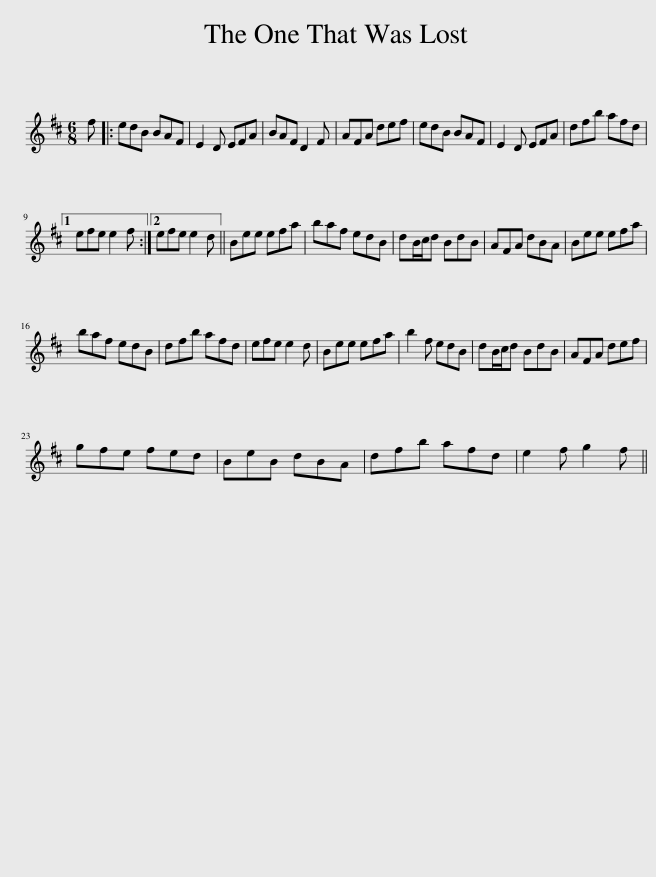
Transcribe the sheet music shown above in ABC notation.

X:1
L:1/8
M:6/8
I:linebreak $
K:D
V:1 treble
V:1
 f |: edB BAF | E2 D EFA | BAF D2 F | AFA def | %5
 edB BAF | E2 D EFA | dfb afd |1$ efe e2 f :|2 efe e2 d || %10
 Bee efa | baf edB | dB/c/d BdB | AFA dBA | Bee efa |$ %15
 baf edB | dfb afd | efe e2 d | Bee efa | b2 f edB | %20
 dB/c/d BdB | AFA def |$ gfe fed | BeB dBA | dfb afd | %25
 e2 f g2 f || %26
